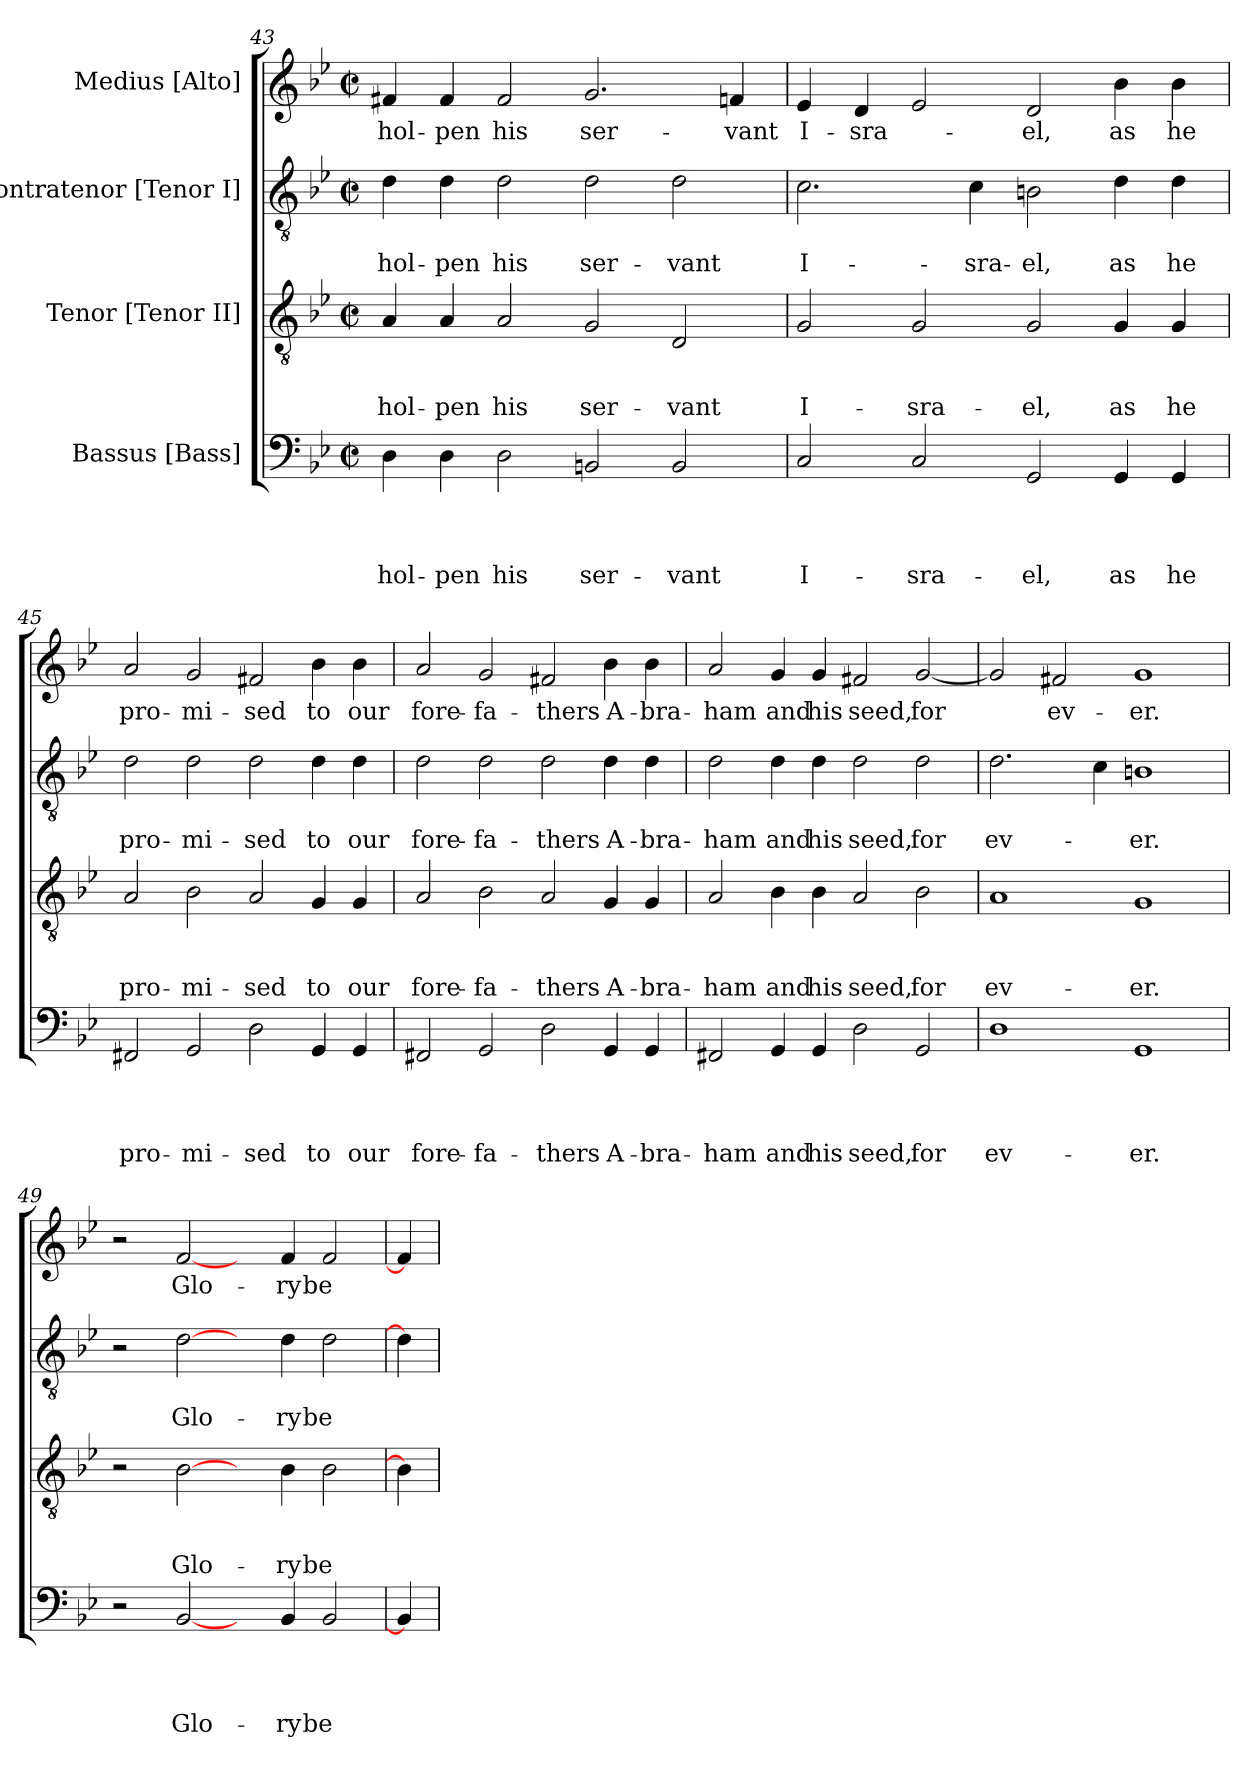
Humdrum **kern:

**kern	**text	**text	**text	**text	**kern	**text	**text	**text	**kern	**text	**text	**kern	**text
*part4	*part4	*part4	*part4	*part4	*part3	*part3	*part3	*part3	*part2	*part2	*part2	*part1	*part1
*staff4	*staff4	*staff4	*staff4	*staff4	*staff3	*staff3	*staff3	*staff3	*staff2	*staff2	*staff2	*staff1	*staff1
*I"Bassus [Bass]	*	*	*	*	*I"Tenor [Tenor II]	*	*	*	*I"Contratenor [Tenor I]	*	*	*I"Medius [Alto]	*
*clefF4	*	*	*	*	*clefGv2	*	*	*	*clefGv2	*	*	*clefG2	*
*k[b-e-]	*	*	*	*	*k[b-e-]	*	*	*	*k[b-e-]	*	*	*k[b-e-]	*
*B-:	*	*	*	*	*B-:	*	*	*	*B-:	*	*	*B-:	*
*M2/2	*	*	*	*	*M2/2	*	*	*	*M2/2	*	*	*M2/2	*
*met(c|)	*	*	*	*	*met(c|)	*	*	*	*met(c|)	*	*	*met(c|)	*
=43	=43	=43	=43	=43	=43	=43	=43	=43	=43	=43	=43	=43	=43
!	!	!	!	!LO:LY:b	!	!	!	!LO:LY:b	!	!	!LO:LY:b	!	!LO:LY:b
4D\	.	.	.	hol-	4A/	.	.	hol-	4d\	.	hol-	4f#X/	hol-
!	!	!	!	!LO:LY:b	!	!	!	!LO:LY:b	!	!	!LO:LY:b	!	!LO:LY:b
4D\	.	.	.	-pen	4A/	.	.	-pen	4d\	.	-pen	4f#/	-pen
!	!	!	!	!LO:LY:b	!	!	!	!LO:LY:b	!	!	!LO:LY:b	!	!LO:LY:b
2D\	.	.	.	his	2A/	.	.	his	2d\	.	his	2f#/	his
!	!	!	!	!LO:LY:b	!	!	!	!LO:LY:b	!	!	!LO:LY:b	!	!LO:LY:b
2BBn/	.	.	.	ser-	2G/	.	.	ser-	2d\	.	ser-	2.g/	ser-
!	!	!	!	!LO:LY:b	!	!	!	!LO:LY:b	!	!	!LO:LY:b	!	!
2BB/	.	.	.	-vant	2D/	.	.	-vant	2d\	.	-vant	.	.
!	!	!	!	!	!	!	!	!	!	!	!	!	!LO:LY:b
.	.	.	.	.	.	.	.	.	.	.	.	4fn/	-vant
=44	=44	=44	=44	=44	=44	=44	=44	=44	=44	=44	=44	=44	=44
!	!	!	!	!LO:LY:b	!	!	!	!LO:LY:b	!	!	!LO:LY:b	!	!LO:LY:b
2C/	.	.	.	I-	2G/	.	.	I-	2.c\	.	I-	4e-/	I-
!	!	!	!	!	!	!	!	!	!	!	!	!	!LO:LY:b
.	.	.	.	.	.	.	.	.	.	.	.	4d/	-sra-
!	!	!	!	!LO:LY:b	!	!	!	!LO:LY:b	!	!	!	!	!
2C/	.	.	.	-sra-	2G/	.	.	-sra-	.	.	.	2e-/	.
!	!	!	!	!	!	!	!	!	!	!	!LO:LY:b	!	!
.	.	.	.	.	.	.	.	.	4c\	.	-sra-	.	.
!	!	!	!	!LO:LY:b	!	!	!	!LO:LY:b	!	!	!LO:LY:b	!	!LO:LY:b
2GG/	.	.	.	-el,	2G/	.	.	-el,	2Bn\	.	-el,	2d/	-el,
!	!	!	!	!LO:LY:b	!	!	!	!LO:LY:b	!	!	!LO:LY:b	!	!LO:LY:b
4GG/	.	.	.	as	4G/	.	.	as	4d\	.	as	4b-\	as
!	!	!	!	!LO:LY:b	!	!	!	!LO:LY:b	!	!	!LO:LY:b	!	!LO:LY:b
4GG/	.	.	.	he	4G/	.	.	he	4d\	.	he	4b-\	he
=45	=45	=45	=45	=45	=45	=45	=45	=45	=45	=45	=45	=45	=45
!	!	!	!	!LO:LY:b	!	!	!	!LO:LY:b	!	!	!LO:LY:b	!	!LO:LY:b
2FF#X/	.	.	.	pro-	2A/	.	.	pro-	2d\	.	pro-	2a/	pro-
!	!	!	!	!LO:LY:b	!	!	!	!LO:LY:b	!	!	!LO:LY:b	!	!LO:LY:b
2GG/	.	.	.	-mi-	2B-\	.	.	-mi-	2d\	.	-mi-	2g/	-mi-
!	!	!	!	!LO:LY:b	!	!	!	!LO:LY:b	!	!	!LO:LY:b	!	!LO:LY:b
2D\	.	.	.	-sed	2A/	.	.	-sed	2d\	.	-sed	2f#X/	-sed
!	!	!	!	!LO:LY:b	!	!	!	!LO:LY:b	!	!	!LO:LY:b	!	!LO:LY:b
4GG/	.	.	.	to	4G/	.	.	to	4d\	.	to	4b-\	to
!	!	!	!	!LO:LY:b	!	!	!	!LO:LY:b	!	!	!LO:LY:b	!	!LO:LY:b
4GG/	.	.	.	our	4G/	.	.	our	4d\	.	our	4b-\	our
!!LO:PB:g=z
=46	=46	=46	=46	=46	=46	=46	=46	=46	=46	=46	=46	=46	=46
!	!	!	!	!LO:LY:b	!	!	!	!LO:LY:b	!	!	!LO:LY:b	!	!LO:LY:b
2FF#X/	.	.	.	fore-	2A/	.	.	fore-	2d\	.	fore-	2a/	fore-
!	!	!	!	!LO:LY:b	!	!	!	!LO:LY:b	!	!	!LO:LY:b	!	!LO:LY:b
2GG/	.	.	.	-fa-	2B-\	.	.	-fa-	2d\	.	-fa-	2g/	-fa-
!	!	!	!	!LO:LY:b	!	!	!	!LO:LY:b	!	!	!LO:LY:b	!	!LO:LY:b
2D\	.	.	.	-thers	2A/	.	.	-thers	2d\	.	-thers	2f#X/	-thers
!	!	!	!	!LO:LY:b	!	!	!	!LO:LY:b	!	!	!LO:LY:b	!	!LO:LY:b
4GG/	.	.	.	A-	4G/	.	.	A-	4d\	.	A-	4b-\	A-
!	!	!	!	!LO:LY:b	!	!	!	!LO:LY:b	!	!	!LO:LY:b	!	!LO:LY:b
4GG/	.	.	.	-bra-	4G/	.	.	-bra-	4d\	.	-bra-	4b-\	-bra-
=47	=47	=47	=47	=47	=47	=47	=47	=47	=47	=47	=47	=47	=47
!	!	!	!	!LO:LY:b	!	!	!	!LO:LY:b	!	!	!LO:LY:b	!	!LO:LY:b
2FF#X/	.	.	.	-ham	2A/	.	.	-ham	2d\	.	-ham	2a/	-ham
!	!	!	!	!LO:LY:b	!	!	!	!LO:LY:b	!	!	!LO:LY:b	!	!LO:LY:b
4GG/	.	.	.	and	4B-\	.	.	and	4d\	.	and	4g/	and
!	!	!	!	!LO:LY:b	!	!	!	!LO:LY:b	!	!	!LO:LY:b	!	!LO:LY:b
4GG/	.	.	.	his	4B-\	.	.	his	4d\	.	his	4g/	his
!	!	!	!	!LO:LY:b	!	!	!	!LO:LY:b	!	!	!LO:LY:b	!	!LO:LY:b
2D\	.	.	.	seed,	2A/	.	.	seed,	2d\	.	seed,	2f#X/	seed,
!	!	!	!	!LO:LY:b	!	!	!	!LO:LY:b	!	!	!LO:LY:b	!	!LO:LY:b
2GG/	.	.	.	for	2B-\	.	.	for	2d\	.	for	[<2g/	for
=48	=48	=48	=48	=48	=48	=48	=48	=48	=48	=48	=48	=48	=48
!	!	!	!	!LO:LY:b	!	!	!	!LO:LY:b	!	!	!LO:LY:b	!	!
1D	.	.	.	ev-	1A	.	.	ev-	2.d\	.	ev-	2g/]	.
!	!	!	!	!	!	!	!	!	!	!	!	!	!LO:LY:b
.	.	.	.	.	.	.	.	.	.	.	.	2f#X/	ev-
.	.	.	.	.	.	.	.	.	4c\	.	.	.	.
!	!	!	!	!LO:LY:b	!	!	!	!LO:LY:b	!	!	!LO:LY:b	!	!LO:LY:b
1GG	.	.	.	-er.	1G	.	.	-er.	1Bn	.	-er.	1g	-er.
=49	=49	=49	=49	=49	=49	=49	=49	=49	=49	=49	=49	=49	=49
2r	.	.	.	.	2r	.	.	.	2r	.	.	2r	.
!	!	!	!	!LO:LY:b	!	!	!	!LO:LY:b	!	!	!LO:LY:b	!	!LO:LY:b
[2BB-/	.	.	.	Glo-	[2B-\	.	.	Glo-	[2d\	.	Glo-	[2f/	Glo-
4ryy	.	.	.	.	4ryy	.	.	.	4ryy	.	.	4ryy	.
!	!	!	!	!LO:LY:b	!	!	!	!LO:LY:b	!	!	!LO:LY:b	!	!LO:LY:b
4BB-/	.	.	.	-ry	4B-\	.	.	-ry	4d\	.	-ry	4f/	-ry
!	!	!	!	!LO:LY:b	!	!	!	!LO:LY:b	!	!	!LO:LY:b	!	!LO:LY:b
2BB-/	.	.	.	be	2B-\	.	.	be	2d\	.	be	2f/	be
=50	=50	=50	=50	=50	=50	=50	=50	=50	=50	=50	=50	=50	=50
4BB-/]	.	.	.	.	4B-\]	.	.	.	4d\]	.	.	4f/]	.
=	=	=	=	=	=	=	=	=	=	=	=	=	=
*-	*-	*-	*-	*-	*-	*-	*-	*-	*-	*-	*-	*-	*-
